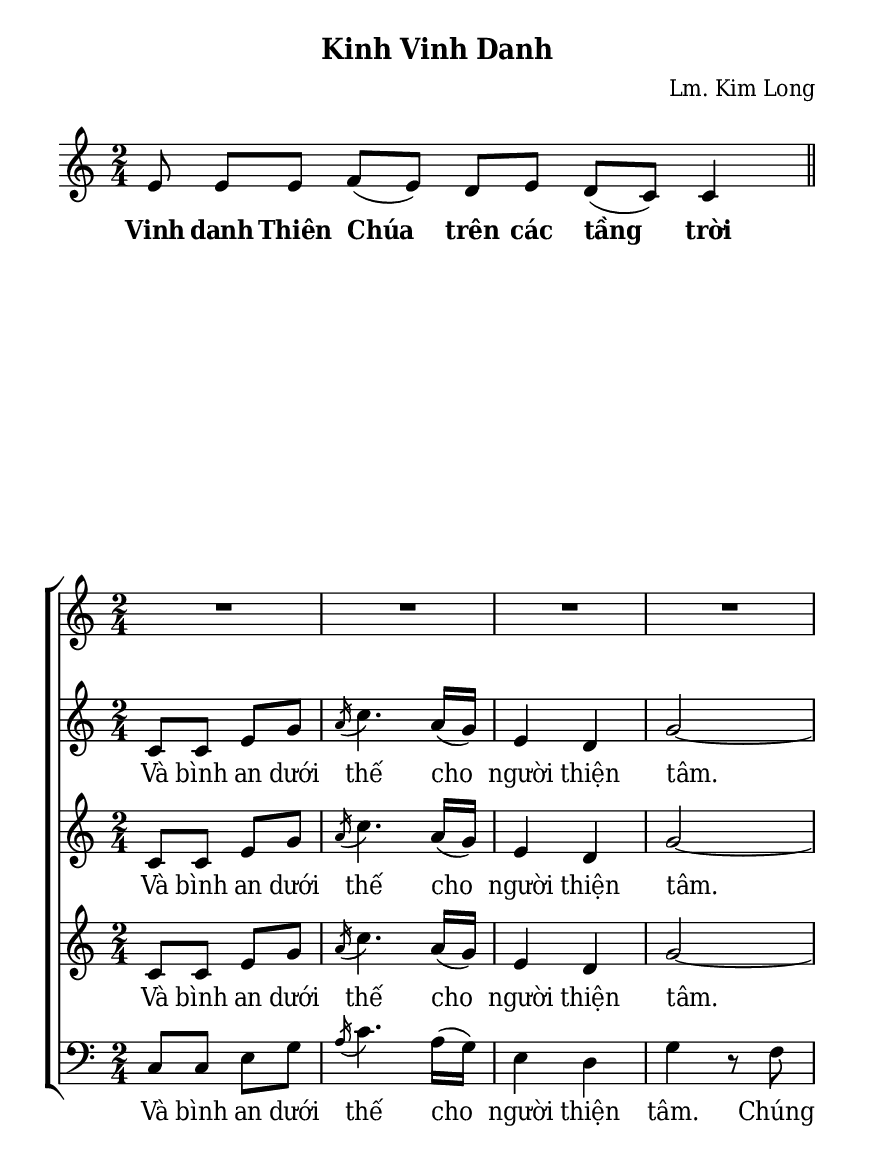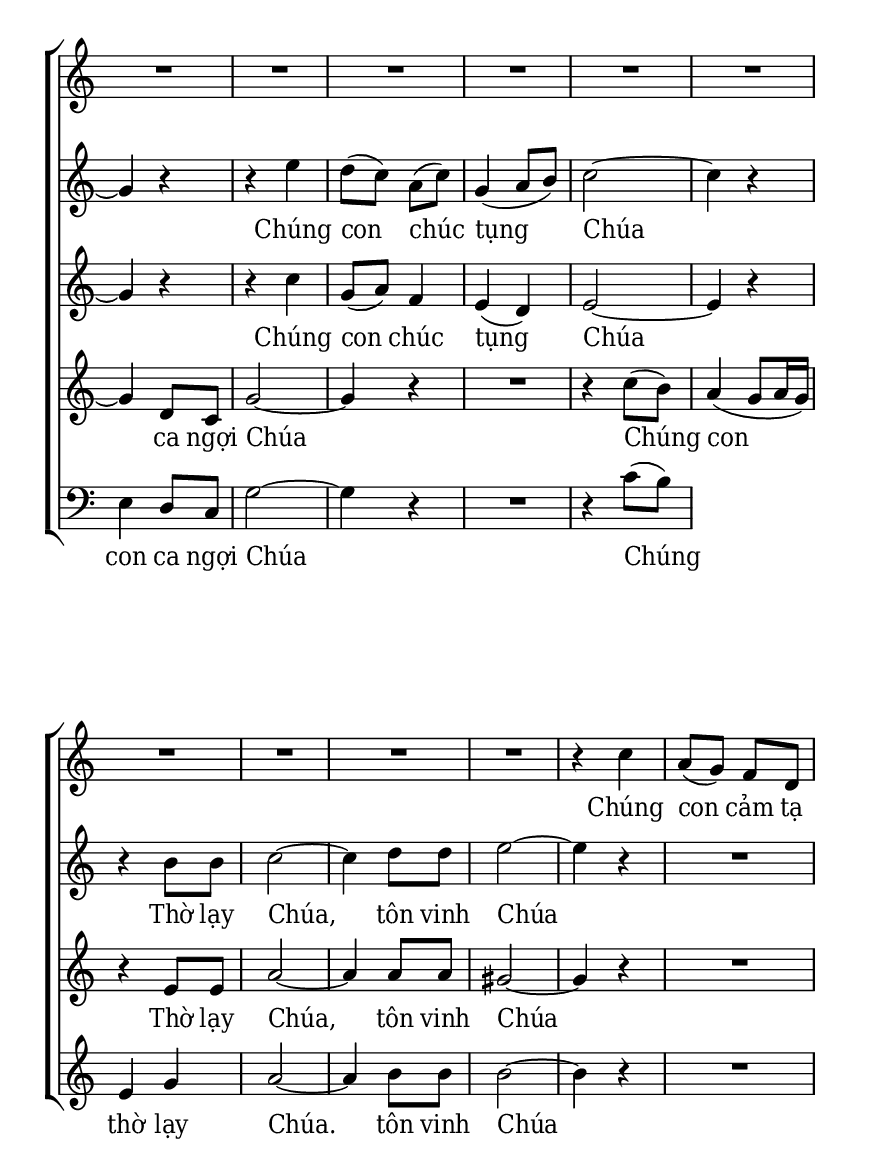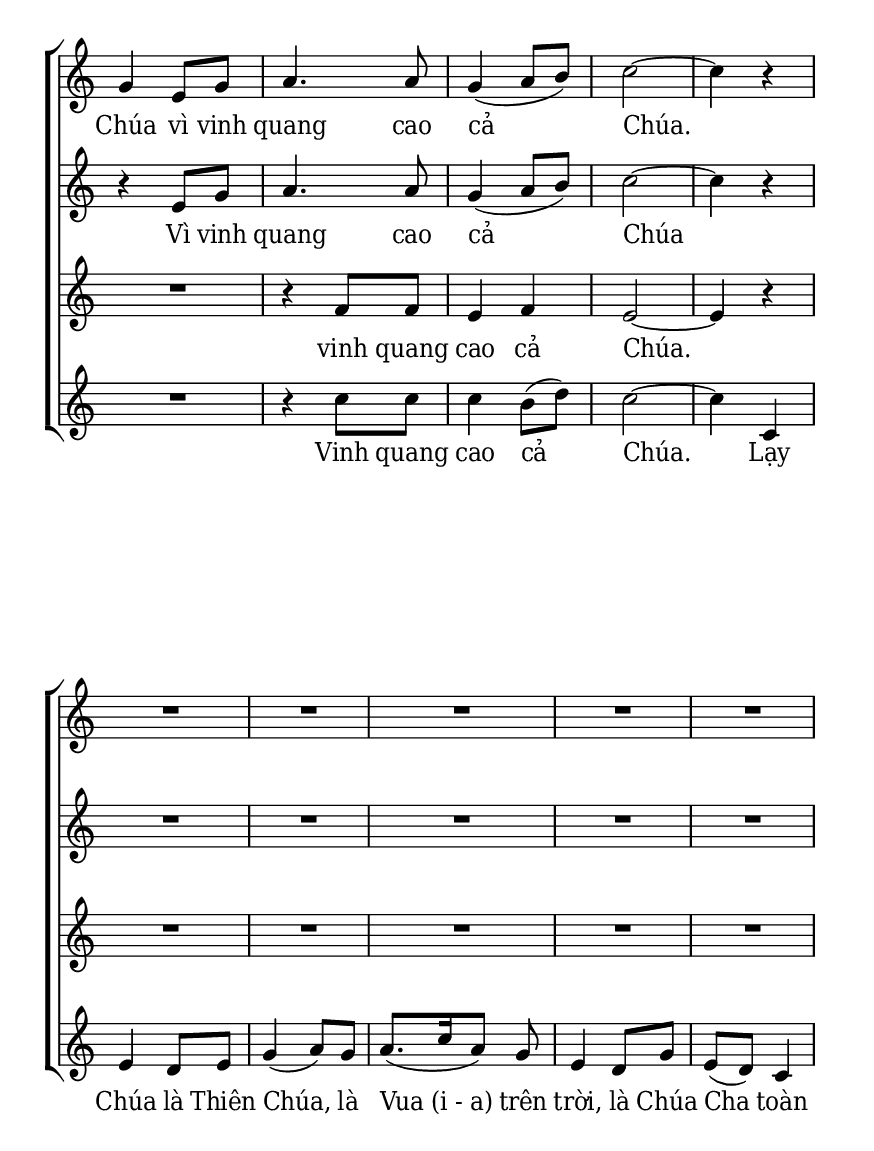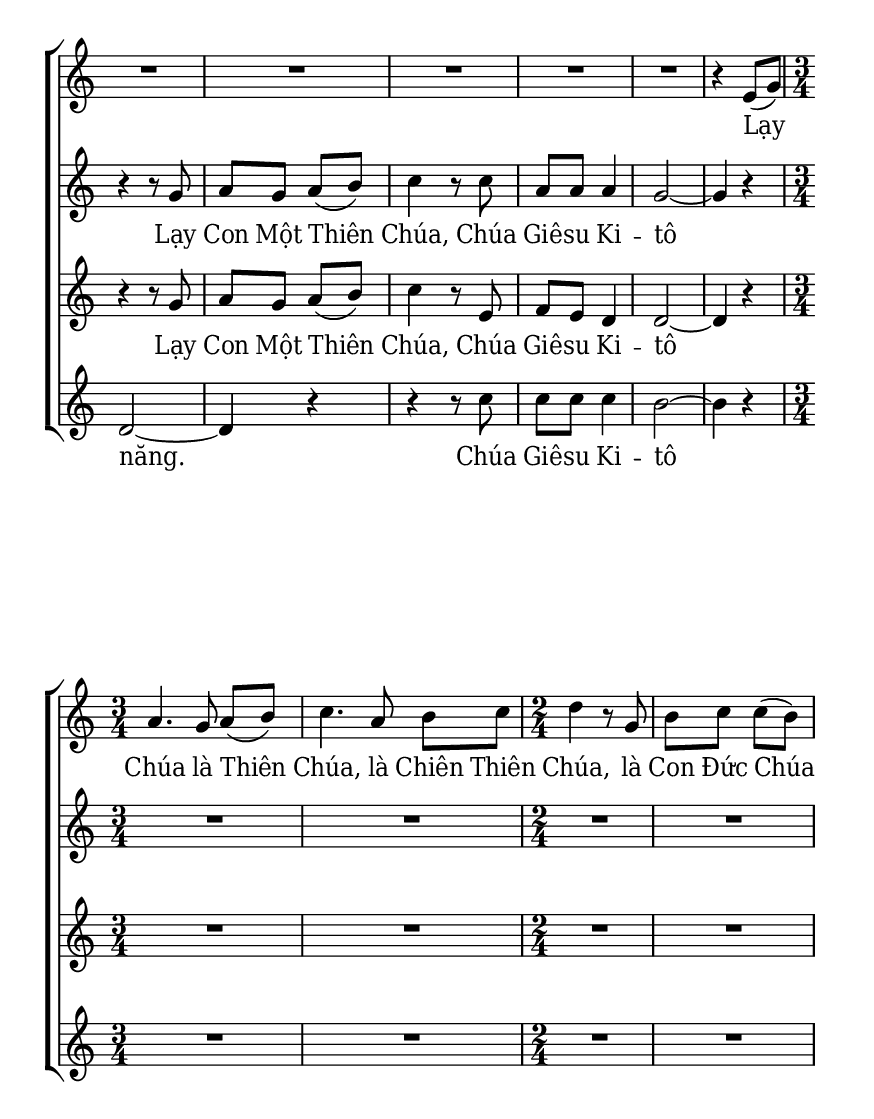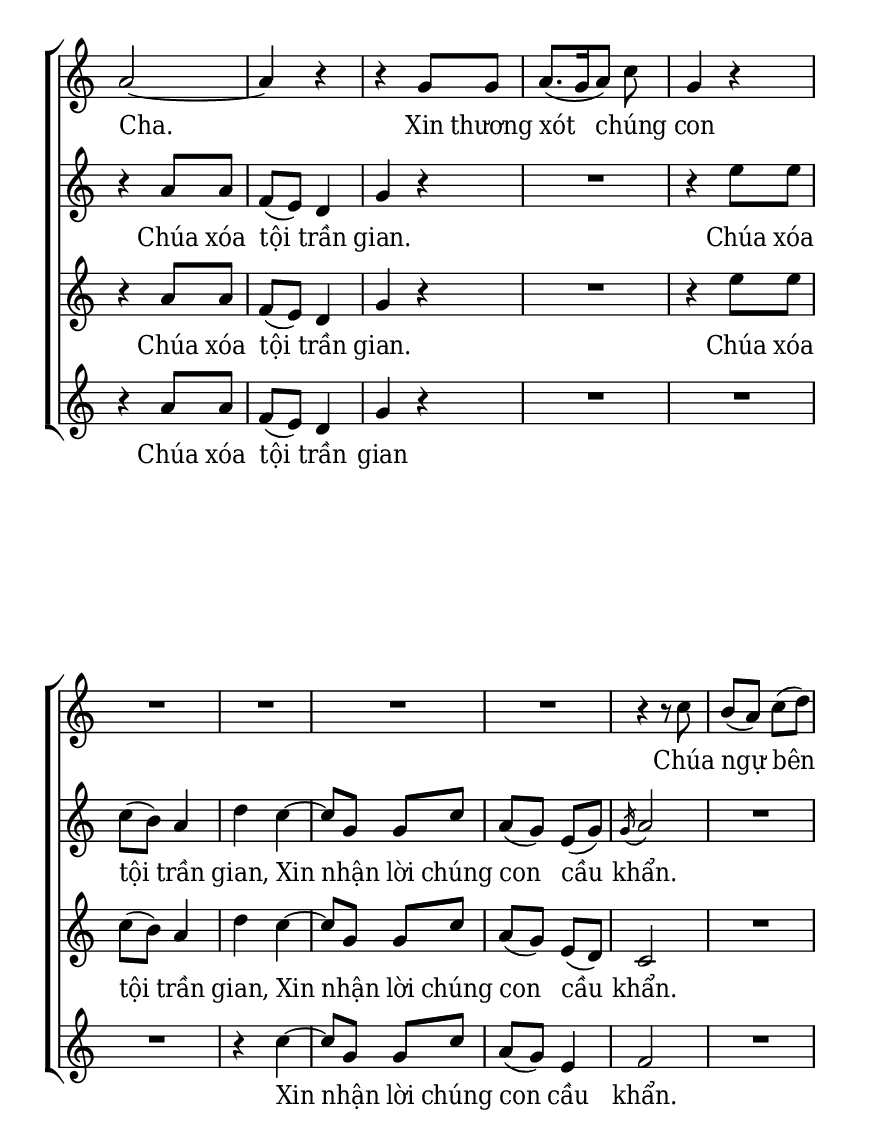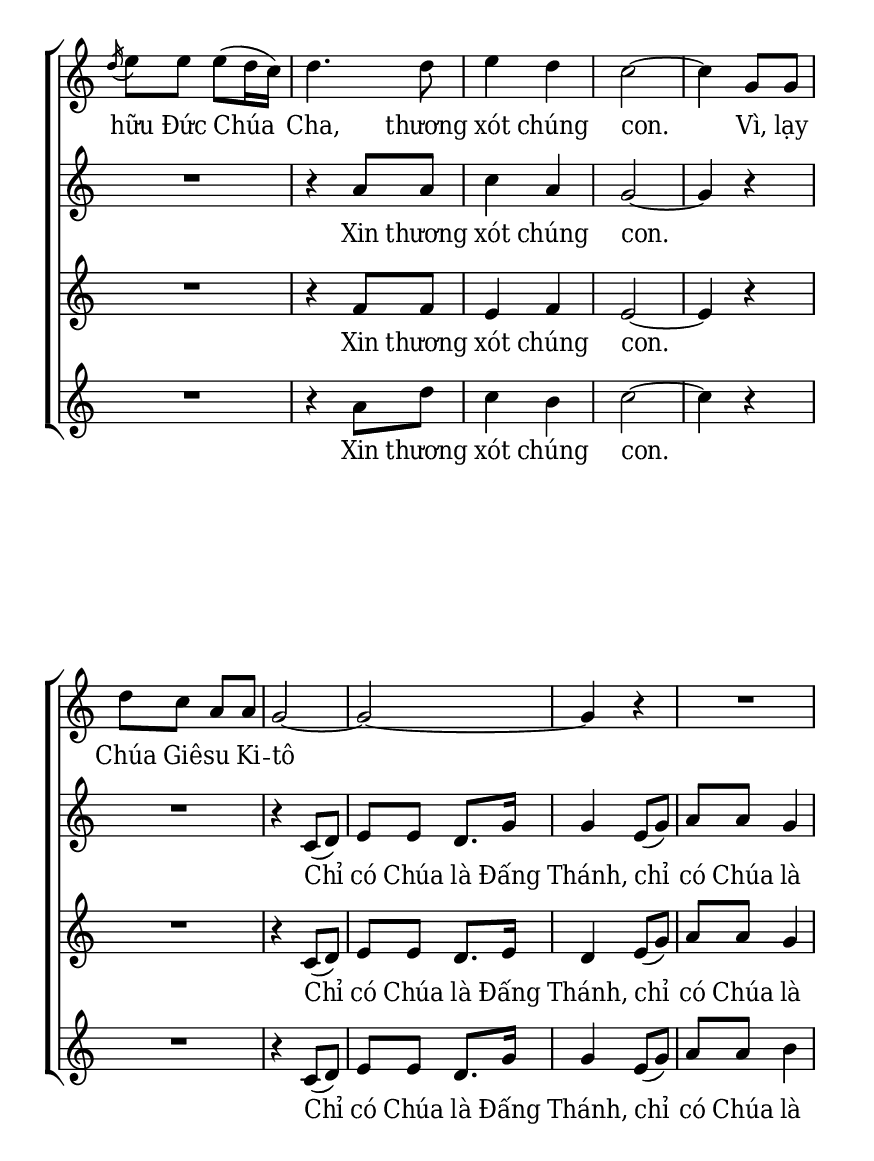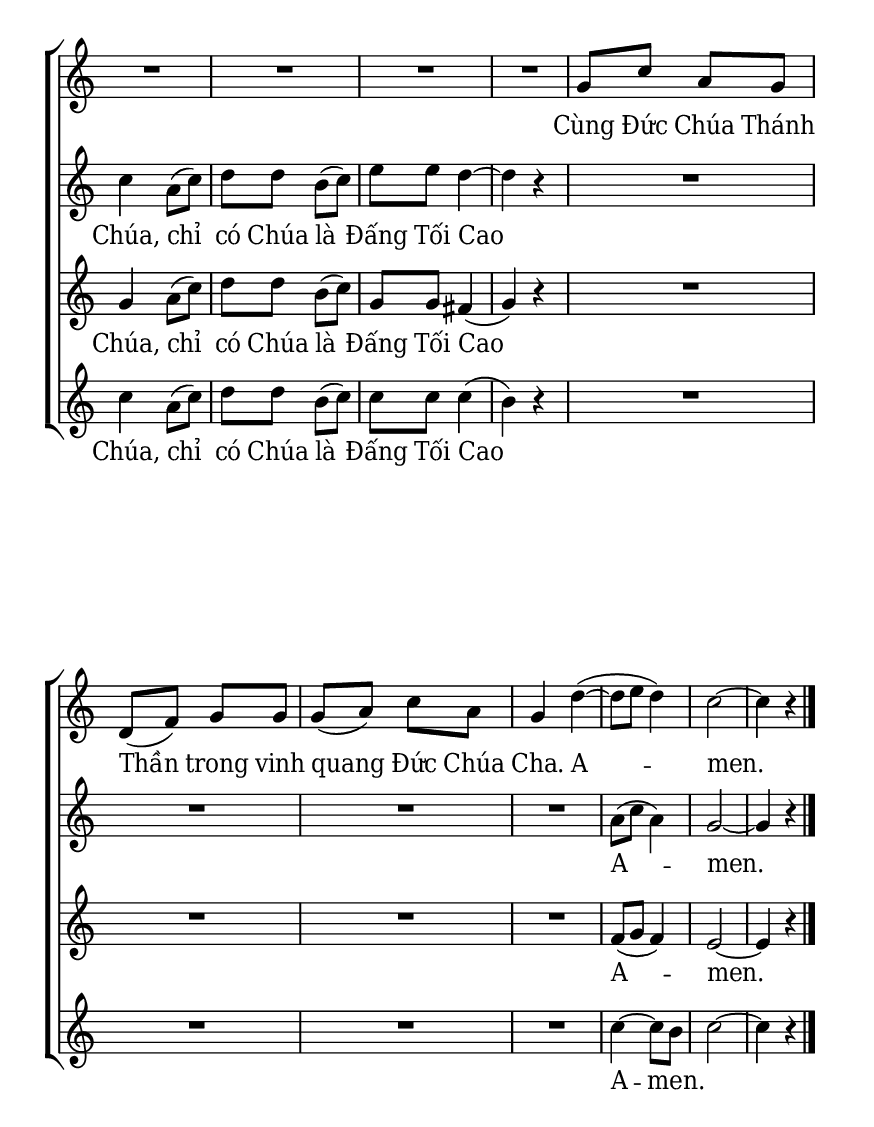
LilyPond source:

% Cài đặt chung
\version "2.22.1"
\include "english.ly"

\header {
  subtitle = \markup { \huge \bold "Kinh Vinh Danh" }
  composer = "Lm. Kim Long"
  %arranger = " "
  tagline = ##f
}

% Nhạc điệp khúc
nhacDiepKhucXuong = \relative c' {
  \override Score.BarLine.break-visibility = ##(#f #f #f)
  \partial 4. e8 e e f (e) d e d (c) c4
  \override Score.BarLine.break-visibility = ##(#t #t #t)
  \bar "||"
}

nhacDiepKhucChuTe = \relative c' {
  R2*14
  r4 c' |
  a8 (g) f d |
  g4 e8 g |
  a4. a8 |
  g4 (a8 b) |
  c2 ~ |
  c4 r |
  R2*10
  r4 e,8 (g) |
  \time 3/4
  a4. g8 a ([b]) |
  c4. a8 b [c] |
  \time 2/4
  d4 r8 g, |
  b c c (b) |
  a2 ~ |
  a4 r |
  r g8 g |
  a8. _([g16 a8]) c |
  g4 r |
  R2*4
  r4 r8 c |
  b (a) c (d) |
  \slashedGrace { d16 ( } e8) e e (d16 c) |
  d4. d8 |
  e4 d |
  c2 ~ |
  c4 g8 g |
  d' c a a |
  g2 ~ |
  g ~ |
  g4 r |
  R2*5
  g8 c a g |
  d (f) g g |
  g (a) c a |
  g4 d' ~ ( |
  d8 e d4) |
  c2 ~ |
  c4 r \bar "|."
}

nhacDiepKhucSop = \relative c' {
  c8 c e g |
  \slashedGrace { a16 ( } c4.) a16 (g) |
  e4 d |
  g2 ~ |
  g4 r |
  r e' |
  d8 (c) a (c) |
  g4 (a8 b) |
  c2 ~ |
  c4 r |
  r b8 b |
  c2 ~ |
  c4 d8 d |
  e2 ~ |
  e4 r |
  R2
  r4 e,8 g |
  a4. a8 |
  g4 (a8 b) |
  c2 ~ |
  c4 r |
  R2*5
  r4 r8 g |
  a g a (b) |
  c4 r8 c |
  a a a4 |
  g2 ~ |
  g4 r 
  \time 3/4|
  R2.*2
  \time 2/4
  R2*2
  r4 a8 a |
  f (e) d4 |
  g4 r |
  R2
  r4 e'8 e |
  c (b) a4 |
  d c ~ |
  c8 g g c |
  a (g) e (g) |
  \slashedGrace { g16 ( } a2) |
  R2*2
  r4 a8 a |
  c4 a |
  g2 ~ |
  g4 r |
  R2
  r4 c,8 (d) |
  e e d8. g16 |
  g4 e8 (g) |
  a a g4 |
  c a8 (c) |
  d d b (c) |
  e e d4 ~ |
  d r |
  R2*4
  a8 (c \once \stemDown a4) |
  g2 ~ |
  g4 r
}

nhacDiepKhucAlto = \relative c' {
  c8 c e g |
  \slashedGrace { a16 ( } c4.) a16 (g) |
  e4 d |
  g2 ~ |
  g4 r |
  r c |
  g8 (a) f4 |
  e (d) |
  e2 ~ |
  e4 r |
  r e8 e |
  a2 ~ |
  a4 a8 a |
  gs2 ~ |
  gs4 r |
  R2
  R2
  r4 f8 f |
  e4 f |
  e2 ~ |
  e4 r |
  R2*5
  r4 r8 g |
  a g a (b) |
  c4 r8 e, |
  f e d4 |
  d2 ~ |
  d4 r 
  \time 3/4|
  R2.*2
  \time 2/4
  R2*2
  r4 a'8 a |
  f (e) d4 |
  g4 r |
  R2
  r4 e'8 e |
  c (b) a4 |
  d c ~ |
  c8 g g c |
  a (g) e (d) |
  c2 |
  R2*2
  r4 f8 f |
  e4 f |
  e2 ~ |
  e4 r |
  R2
  r4 c8 (d) |
  e e d8. e16 |
  d4 e8 (g) |
  a a g4 |
  g4 a8 (c) |
  d d b (c) |
  g g fs4 ( |
  g) r |
  R2*4
  f8 (g f4) |
  e2 ~ |
  e4 r
}

nhacDiepKhucTenor = \relative c' {
  c8 c e g |
  \slashedGrace { a16 ( } c4.) a16 (g) |
  e4 d |
  g2 ~ |
  g4 d8 c |
  g'2 ~ |
  g4 r |
  R2
  r4 c8 (b) |
  a4 (g8 a16 g) |
  e4 g |
  a2 ~ |
  a4 b8 b |
  b2 ~ |
  b4 r |
  R2*2
  r4 c8 c |
  c4 b8 (d) |
  c2 ~ |
  c4 c, |
  e4 d8 e |
  g4 (a8) g |
  a8. ([c16 a8]) g |
  e4 d8 g |
  e8 (d) c4 |
  d2 ~ |
  d4 r |
  r r8 c' |
  c c c4 |
  b2 ~ |
  b4 r |
  R2.*2
  R2*2
  r4 a8 a f (e) d4 |
  g4 r |
  R2*3
  r4 c ~ |
  c8 g g c |
  a (g) e4 |
  f2 |
  R2*2
  r4 a8 d |
  c4 b |
  c2 ~ |
  c4 r |
  R2
  r4 c,8 (d) |
  e e d8. g16 |
  g4 e8 (g) |
  a a b4 |
  c a8 (c) |
  d d b (c) |
  c c c4 ( |
  b) r |
  R2*4
  c4 ~ c8 b |
  c2 ~ |
  c4 r
}

nhacDiepKhucBas = \relative c {
  c8 c e g |
  \slashedGrace { a16 ( } c4.) a16 (g) |
  e4 d |
  g4 r8 f |
  e4 d8 c |
  g'2 ~ |
  g4 r
  R2
  r4 c8 (b) |
  
}

% Lời điệp khúc
loiDiepKhucXuong = \lyricmode {
  \override Lyrics.LyricText.font-series = #'bold
  Vinh danh Thiên Chúa trên các tầng trời
}

loiDiepKhucChuTe = \lyricmode {
  Chúng con cảm tạ Chúa vì vinh quang cao cả Chúa.
  Lạy Chúa là Thiên Chúa, là Chiên Thiên Chúa,
  là Con Đức Chúa Cha.
  Xin thương xót chúng con
  Chúa ngự bên hữu Đức Chúa Cha,
  thương xót chúng con.
  Vì, lạy Chúa Giê -- su Ki -- tô
  Cùng Đức Chúa Thánh Thần
  trong vinh quang Đức Chúa Cha.
  A -- men.
}

loiDiepKhucSop = \lyricmode {
  Và bình an dưới thế cho người thiện tâm.
  Chúng con chúc tụng Chúa
  Thờ lạy Chúa, tôn vinh Chúa
  Vì vinh quang cao cả Chúa
  Lạy Con Một Thiên Chúa, Chúa Giê -- su Ki -- tô
  Chúa xóa tội trần gian.
  Chúa xóa tội trần gian,
  Xin nhận lời chúng con cầu khẩn.
  Xin thương xót chúng con.
  Chỉ có Chúa là Đấng Thánh,
  chỉ có Chúa là Chúa,
  chỉ có Chúa là Đấng Tối Cao
  A -- men.
}

loiDiepKhucAlto = \lyricmode {
  Và bình an dưới thế cho người thiện tâm.
  Chúng con chúc tụng Chúa
  Thờ lạy Chúa, tôn vinh Chúa
  vinh quang cao cả Chúa.
  Lạy Con Một Thiên Chúa, Chúa Giê -- su Ki -- tô
  Chúa xóa tội trần gian.
  Chúa xóa tội trần gian,
  Xin nhận lời chúng con cầu khẩn.
  Xin thương xót chúng con.
  Chỉ có Chúa là Đấng Thánh,
  chỉ có Chúa là Chúa, chỉ có Chúa là Đấng Tối Cao
  A -- men.
}

loiDiepKhucTenor = \lyricmode {
  Và bình an dưới thế cho người thiện tâm.
  ca ngợi Chúa
  Chúng con thờ lạy Chúa.
  tôn vinh Chúa
  Vinh quang cao cả Chúa.
  Lạy Chúa là Thiên Chúa, là "Vua (i - a)" trên trời,
  là Chúa Cha toàn năng.
  Chúa Giê -- su Ki -- tô
  Chúa xóa tội trần gian
  Xin nhận lời chúng con cầu khẩn.
  Xin thương xót chúng con.
  Chỉ có Chúa là Đấng Thánh, chỉ có Chúa là Chúa,
  chỉ có Chúa là Đấng Tối Cao
  A -- men.
}

loiDiepKhucBas = \lyricmode {
  Và bình an dưới thế cho người thiện tâm.
  Chúng con ca ngợi Chúa
  Chúng con thờ lạy Chúa.
  Chúng con tôn vinh Chúa
  Vinh quang cao cả Chúa.
  Lạy Chúa là Thiên Chúa, là Vua (i -- a) trên trời,
  là Chúa Cha toàn năng.
  Chúa Giê -- su Ki -- tô
  Chúa xóa tội trần gian
  Xin nhận lời Chúng con cầu khẩn.
  Xin thương đoàn con.
  Chỉ có Chúa là Đấng Thánh,
  chỉ có Chúa là Chúa, chỉ có Chúa là Đấng Tối Cao
  A -- men.
}

% Dàn trang
\paper {
  #(set-paper-size "a5")
  top-margin = 10\mm
  bottom-margin = 10\mm
  left-margin = 10\mm
  right-margin = 10\mm
  indent = #0
  #(define fonts
	 (make-pango-font-tree "Deja Vu Serif Condensed"
	 		       "Deja Vu Serif Condensed"
			       "Deja Vu Serif Condensed"
			       (/ 20 20)))
  print-page-number = ##f
}

TongNhip = {
  \key c \major \time 2/4
  \set Timing.beamExceptions = #'()
  \set Timing.baseMoment = #(ly:make-moment 1/4)
}

\score {
  \new ChoirStaff <<
    \new Staff <<
        \clef treble
        \new Voice = xuong {
          \TongNhip \nhacDiepKhucXuong
        }
        \new Lyrics \lyricsto xuong \loiDiepKhucXuong
    >>
  >>
  \layout {
    ragged-right = ##f
  }
}

\score {
  \new ChoirStaff <<
    \new Staff <<
        \clef treble
        \new Voice = chuTe {
          \TongNhip \nhacDiepKhucChuTe
        }
        \new Lyrics \lyricsto chuTe \loiDiepKhucChuTe
    >>
    \new Staff <<
        \clef treble
        \new Voice = beSop {
          \TongNhip \nhacDiepKhucSop
        }
        \new Lyrics \lyricsto beSop \loiDiepKhucSop
    >>
    \new Staff <<
        \clef treble
        \new Voice = beAlto {
          \TongNhip \nhacDiepKhucAlto
        }
        \new Lyrics \lyricsto beAlto \loiDiepKhucAlto
    >>
    \new Staff <<
        \clef treble
        \new Voice = beTenor {
          \TongNhip \nhacDiepKhucTenor
        }
        \new Lyrics \lyricsto beTenor \loiDiepKhucTenor
    >>
    \new Staff <<
        \clef bass
        \new Voice = beBas {
          \TongNhip \nhacDiepKhucBas
        }
        \new Lyrics \lyricsto beBas \loiDiepKhucBas
    >>
  >>
  \layout {
    \override Lyrics.LyricSpace.minimum-distance = #0.6
    \override Score.BarNumber.break-visibility = ##(#f #f #f)
    \override Score.SpacingSpanner.uniform-stretching = ##t
  }
}
